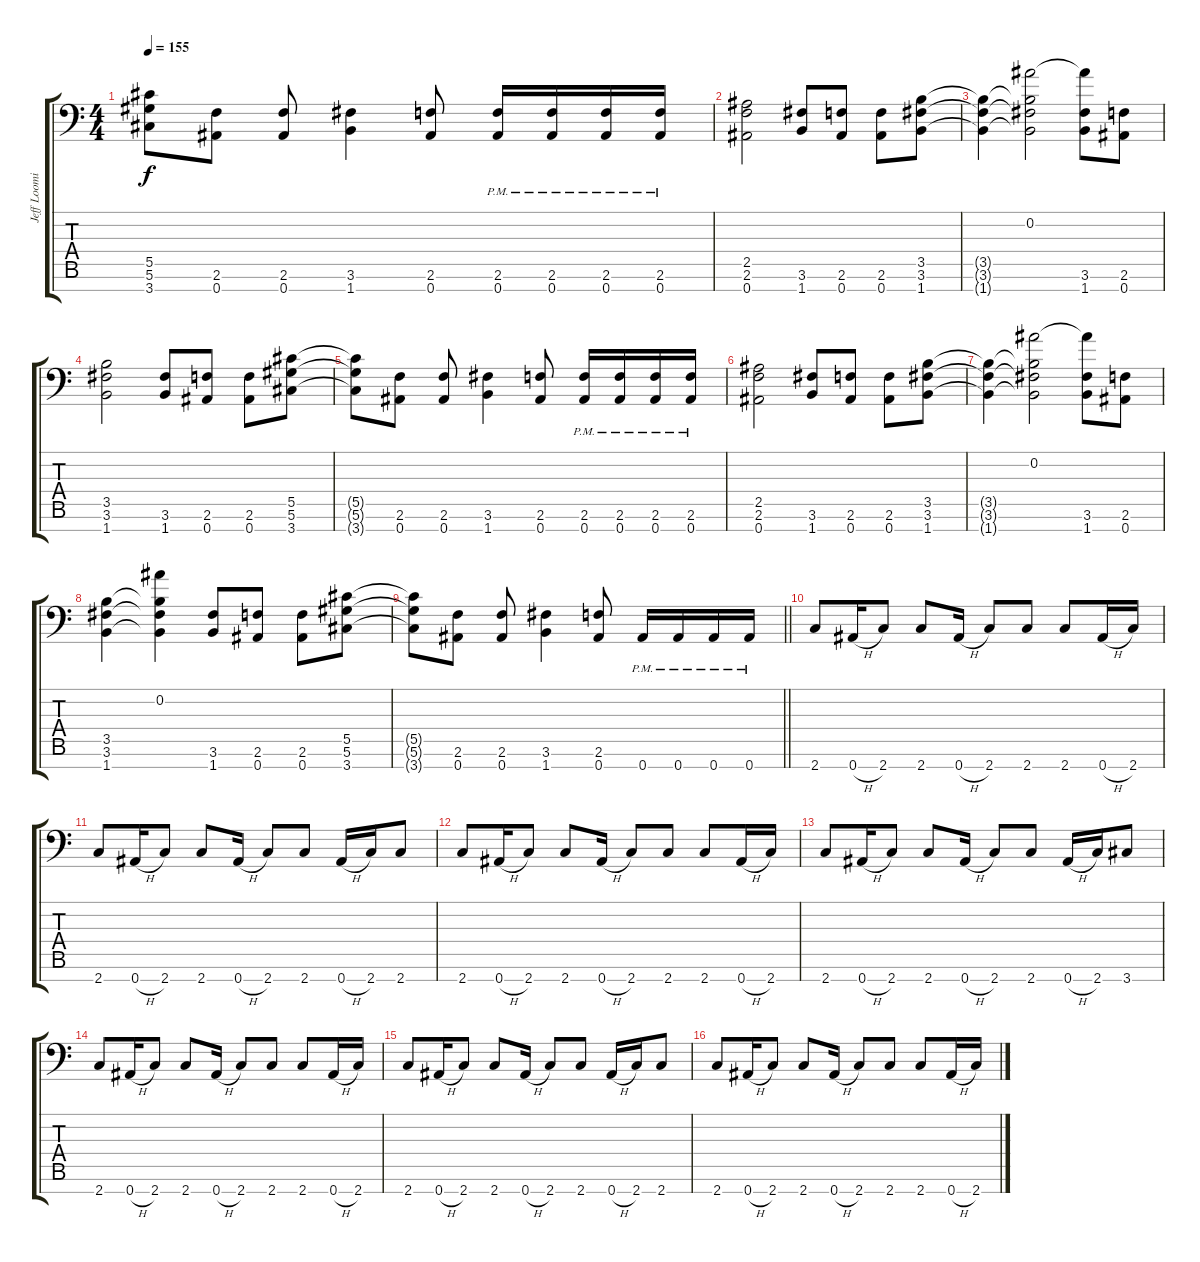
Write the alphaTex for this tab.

\track ("Jeff Loomis" "Jeff Loomi") {instrument distortionguitar}
\staff {score tabs}
\tuning (Eb4 Bb3 Gb3 Db3 Ab2 Eb2 Bb1) {hide}
\ts (4 4)
\tempo 155
\clef f4
\ks c
(5.5{t} 5.6{t} 3.7{t}).8{dy f} (2.6 0.7).8 (2.6 0.7).8 (3.6 1.7).4 (2.6 0.7).8 (2.6{pm} 0.7{pm}).16 (2.6{pm} 0.7{pm}).16 (2.6{pm} 0.7{pm}).16 (2.6{pm} 0.7{pm}).16 |
(2.5 2.6 0.7).2 (3.6 1.7).8 (2.6 0.7).8 (2.6 0.7).8 (3.5 3.6 1.7).8 |
(3.5{t} 3.6{t} 1.7{t}).4 (0.2 3.5{t} 3.6{t} 1.7{t}).2 (0.2{t} 3.6 1.7).8 (2.6 0.7).8 |
(3.5 3.6 1.7).2 (3.6 1.7).8 (2.6 0.7).8 (2.6 0.7).8 (5.5 5.6 3.7).8 |
(5.5{t} 5.6{t} 3.7{t}).8 (2.6 0.7).8 (2.6 0.7).8 (3.6 1.7).4 (2.6 0.7).8 (2.6{pm} 0.7{pm}).16 (2.6{pm} 0.7{pm}).16 (2.6{pm} 0.7{pm}).16 (2.6{pm} 0.7{pm}).16 |
(2.5 2.6 0.7).2 (3.6 1.7).8 (2.6 0.7).8 (2.6 0.7).8 (3.5 3.6 1.7).8 |
(3.5{t} 3.6{t} 1.7{t}).4 (0.2 3.5{t} 3.6{t} 1.7{t}).2 (0.2{t} 3.6 1.7).8 (2.6 0.7).8 |
(3.5 3.6 1.7).4 (0.2 3.5{t} 3.6{t} 1.7{t}).4 (3.6 1.7).8 (2.6 0.7).8 (2.6 0.7).8 (5.5 5.6 3.7).8 |
\barLineRight lightlight
(5.5{t} 5.6{t} 3.7{t}).8 (2.6 0.7).8 (2.6 0.7).8 (3.6 1.7).4 (2.6 0.7).8 0.7{pm}.16 0.7{pm}.16 0.7{pm}.16 0.7{pm}.16 |
2.7.8 0.7{h}.16 2.7.8 2.7.8 0.7{h}.16 2.7.8 2.7.8 2.7.8 0.7{h}.16 2.7.16 |
2.7.8 0.7{h}.16 2.7.8 2.7.8 0.7{h}.16 2.7.8 2.7.8 0.7{h}.16 2.7.16 2.7.8 |
2.7.8 0.7{h}.16 2.7.8 2.7.8 0.7{h}.16 2.7.8 2.7.8 2.7.8 0.7{h}.16 2.7.16 |
2.7.8 0.7{h}.16 2.7.8 2.7.8 0.7{h}.16 2.7.8 2.7.8 0.7{h}.16 2.7.16 3.7.8 |
2.7.8 0.7{h}.16 2.7.8 2.7.8 0.7{h}.16 2.7.8 2.7.8 2.7.8 0.7{h}.16 2.7.16 |
2.7.8 0.7{h}.16 2.7.8 2.7.8 0.7{h}.16 2.7.8 2.7.8 0.7{h}.16 2.7.16 2.7.8 |
2.7.8 0.7{h}.16 2.7.8 2.7.8 0.7{h}.16 2.7.8 2.7.8 2.7.8 0.7{h}.16 2.7.16
